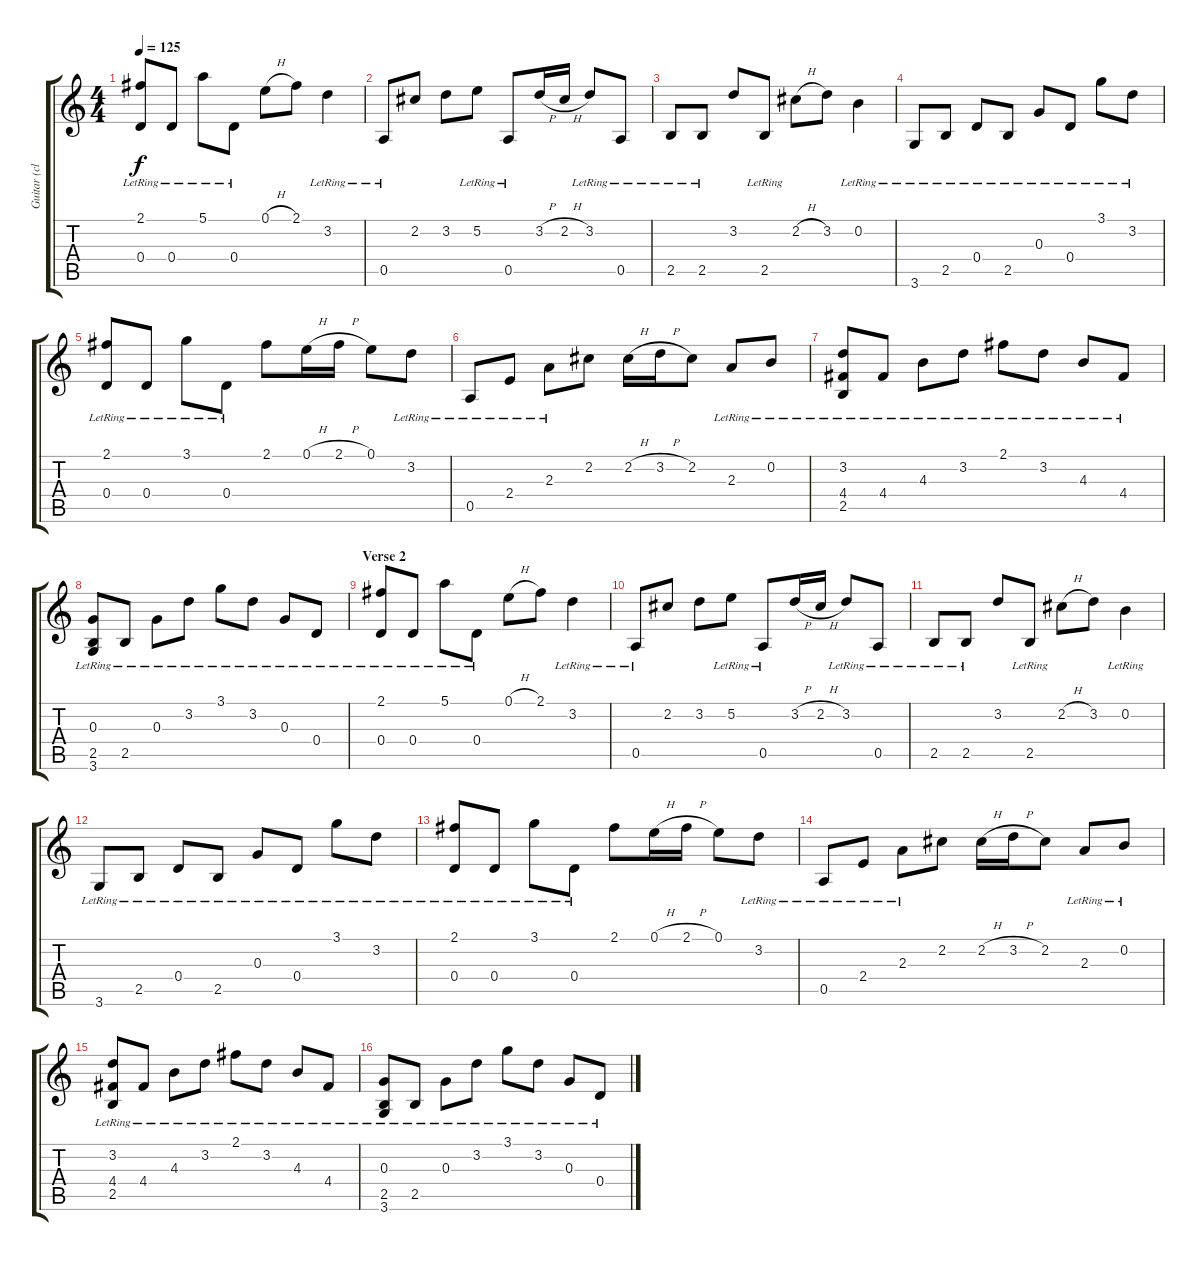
\track ("Guitar (clean)" "Guitar (cl") {instrument electricguitarclean}
\staff {score tabs}
\tuning (E4 B3 G3 D3 A2 E2) {hide}
\ts (4 4)
\tempo 125
\clef g2
\ks c
(2.1{lr} 0.4{lr}).8{dy f volume 15} 0.4{lr}.8 5.1{lr}.8 0.4{lr}.8 0.1{h}.8 2.1.8 3.2{lr}.4 |
0.5{lr}.8 2.2.8 3.2.8 5.2{lr}.8 0.5{lr}.8 3.2{h}.16 2.2{h}.16 3.2{lr}.8 0.5{lr}.8 |
2.5{lr}.8 2.5{lr}.8 3.2.8 2.5{lr}.8 2.2{h}.8 3.2.8 0.2{lr}.4 |
3.6{lr}.8 2.5{lr}.8 0.4{lr}.8 2.5{lr}.8 0.3{lr}.8 0.4{lr}.8 3.1{lr}.8 3.2{lr}.8 |
(2.1{lr} 0.4{lr}).8 0.4{lr}.8 3.1{lr}.8 0.4{lr}.8 2.1.8 0.1{h}.16 2.1{h}.16 0.1.8 3.2{lr}.8 |
0.5{lr}.8 2.4{lr}.8 2.3{lr}.8 2.2.8 2.2{h}.16 3.2{h}.16 2.2.8 2.3{lr}.8 0.2{lr}.8 |
(3.2{lr} 4.4{lr} 2.5{lr}).8 4.4{lr}.8 4.3{lr}.8 3.2{lr}.8 2.1{lr}.8 3.2{lr}.8 4.3{lr}.8 4.4{lr}.8 |
(0.3{lr} 2.5{lr} 3.6{lr}).8 2.5{lr}.8 0.3{lr}.8 3.2{lr}.8 3.1{lr}.8 3.2{lr}.8 0.3{lr}.8 0.4{lr}.8 |
\section ("" "Verse 2")
(2.1{lr} 0.4{lr}).8 0.4{lr}.8 5.1{lr}.8 0.4{lr}.8 0.1{h}.8 2.1.8 3.2{lr}.4 |
0.5{lr}.8 2.2.8 3.2.8 5.2{lr}.8 0.5{lr}.8 3.2{h}.16 2.2{h}.16 3.2{lr}.8 0.5{lr}.8 |
2.5{lr}.8 2.5{lr}.8 3.2.8 2.5{lr}.8 2.2{h}.8 3.2.8 0.2{lr}.4 |
3.6{lr}.8 2.5{lr}.8 0.4{lr}.8 2.5{lr}.8 0.3{lr}.8 0.4{lr}.8 3.1{lr}.8 3.2{lr}.8 |
(2.1{lr} 0.4{lr}).8 0.4{lr}.8 3.1{lr}.8 0.4{lr}.8 2.1.8 0.1{h}.16 2.1{h}.16 0.1.8 3.2{lr}.8 |
0.5{lr}.8 2.4{lr}.8 2.3{lr}.8 2.2.8 2.2{h}.16 3.2{h}.16 2.2.8 2.3{lr}.8 0.2{lr}.8 |
(3.2{lr} 4.4{lr} 2.5{lr}).8 4.4{lr}.8 4.3{lr}.8 3.2{lr}.8 2.1{lr}.8 3.2{lr}.8 4.3{lr}.8 4.4{lr}.8 |
(0.3{lr} 2.5{lr} 3.6{lr}).8 2.5{lr}.8 0.3{lr}.8 3.2{lr}.8 3.1{lr}.8 3.2{lr}.8 0.3{lr}.8 0.4{lr}.8
